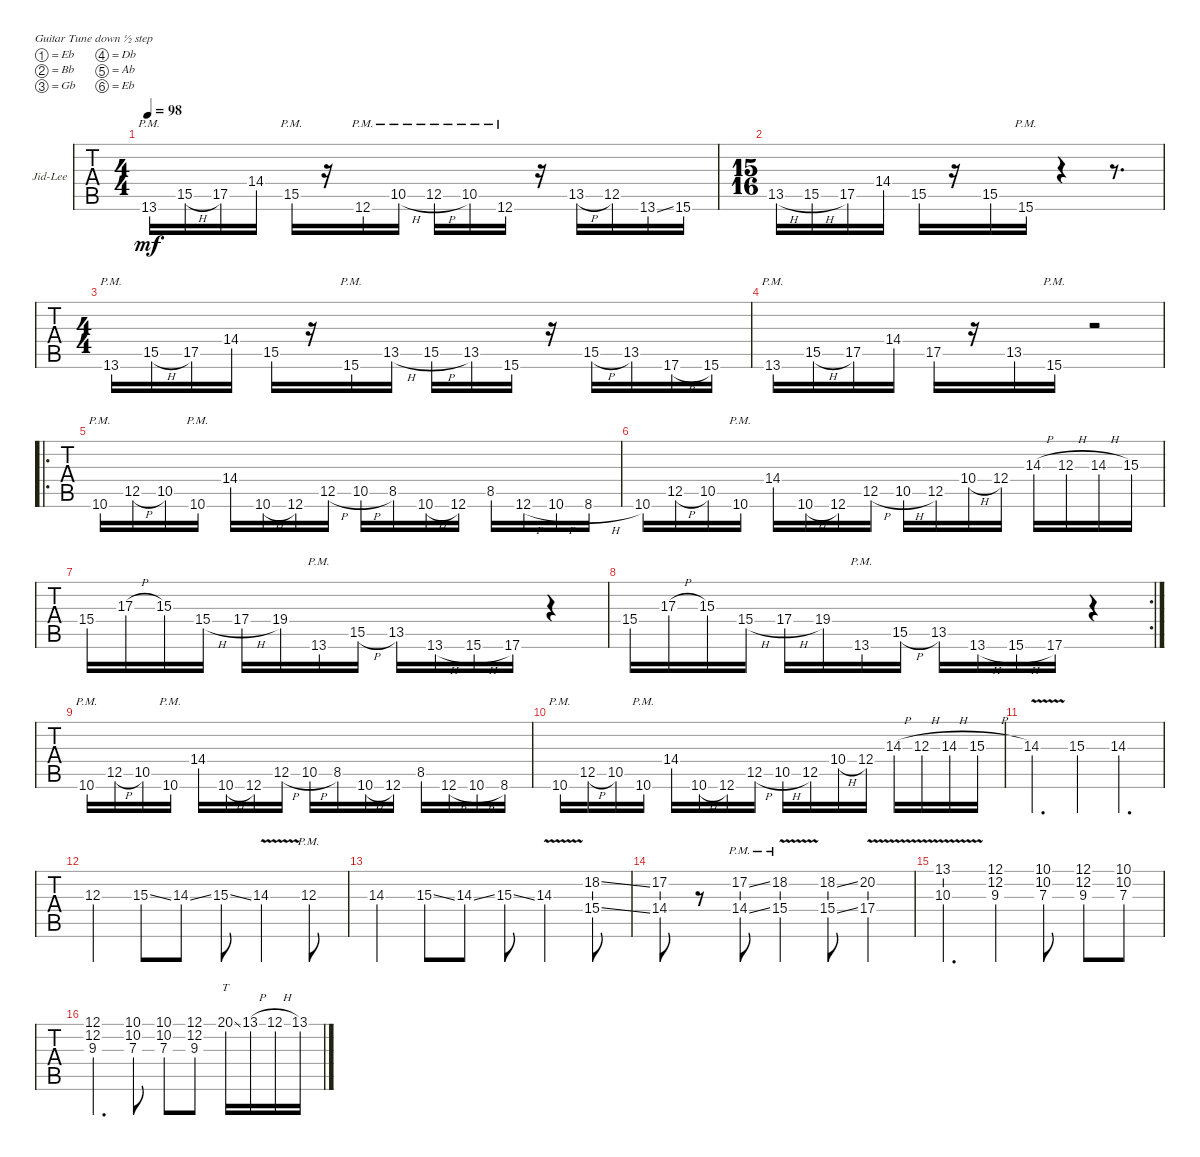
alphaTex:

\defaultSystemsLayout 4
\bracketExtendMode groupsimilarinstruments
\firstSystemTrackNameOrientation horizontal
\otherSystemsTrackNameOrientation horizontal
\track ("Jid-Lee" "Jid-Lee") {instrument distortionguitar}
\staff {tabs}
\tuning (Eb4 Bb3 Gb3 Db3 Ab2 Eb2)
\ts (4 4)
\tempo 98
\clef g2
\scale
0.485477
\ks c
13.6{pm}.16{dy mf instrument distortionguitar} 15.5{h}.16 17.5.16 14.4.16 15.5{pm}.16 r.16 12.6{pm}.16 10.5{h pm}.16 12.5{h pm}.16 10.5{pm}.16 12.6{pm}.16 r.16 13.5{h}.16 12.5.16 13.6{ss}.16 15.6.16 |
\ts (15 16)
\scale
0.257261 13.5{h}.16 15.5{h}.16 17.5.16 14.4.16 15.5.16 r.16 15.5.16 15.6{pm}.16 r.4 r.8{d} |
\ts (4 4)
\scale
0.257261 13.6{pm}.16 15.5{h}.16 17.5.16 14.4.16 15.5.16 r.16 15.6{pm}.16 13.5{h}.16 15.5{h}.16 13.5.16 15.6.16 r.16 15.5{h}.16 13.5.16 17.6{h}.16 15.6.16 |
\scale
0.333333 13.6{pm}.16 15.5{h}.16 17.5.16 14.4.16 17.5.16 r.16 13.5.16 15.6{pm}.16 r.2 |
\ro
\scale
0.333333 10.6{pm}.16 12.5{h}.16 10.5.16 10.6{pm}.16 14.4.16 10.6{h}.16 12.6.16 12.5{h}.16 10.5{h}.16 8.5.16 10.6{h}.16 12.6.16 8.5.16 12.6{h}.16 10.6{h}.16 8.6{h}.16 |
\scale
0.333333 10.6.16 12.5{h}.16 10.5.16 10.6{pm}.16 14.4.16 10.6{h}.16 12.6.16 12.5{h}.16 10.5{h}.16 12.5.16 10.4{h}.16 12.4.16 14.3{h}.16 12.3{h}.16 14.3{h}.16 15.3.16 |
\scale
0.333333 15.4.16 17.3{h}.16 15.3.16 15.4{h}.16 17.4{h}.16 19.4.16 13.6{pm}.16 15.5{h}.16 13.5.16 13.6{h}.16 15.6{h}.16 17.6.16 r.4 |
\rc 2
\scale
0.333333 15.4.16 17.3{h}.16 15.3.16 15.4{h}.16 17.4{h}.16 19.4.16 13.6{pm}.16 15.5{h}.16 13.5.16 13.6{h}.16 15.6{h}.16 17.6.16 r.4 |
\scale
0.333333 10.6{pm}.16 12.5{h}.16 10.5.16 10.6{pm}.16 14.4.16 10.6{h}.16 12.6.16 12.5{h}.16 10.5{h}.16 8.5.16 10.6{h}.16 12.6.16 8.5.16 12.6{h}.16 10.6{h}.16 8.6.16 |
\scale
0.333333 10.6{pm}.16 12.5{h}.16 10.5.16 10.6{pm}.16 14.4.16 10.6{h}.16 12.6.16 12.5{h}.16 10.5{h}.16 12.5.16 10.4{h}.16 12.4.16 14.3{h}.16 12.3{h}.16 14.3{h}.16 15.3{h}.16 |
\scale
0.333333 14.3{v}.4{d} 15.3.4 14.3.4{d} |
\scale
0.333333 12.3.4 15.3{ss}.8 14.3{ss}.8 15.3{ss}.8 14.3{v}.4 12.3{pm}.8 |
\scale
0.333333 14.3.4 15.3{ss}.8 14.3{ss}.8 15.3{ss}.8 14.3{v}.4 (15.4{ss} 18.2{ss}).8 |
\scale
0.333333 (14.4 17.2).8 r.8 (14.4{ss pm} 17.2{ss pm}).8 (15.4{v pm} 18.2{v}).4 (15.4{ss} 18.2{ss}).8 (17.4{v} 20.2{v}).4 |
\scale
0.333333 (13.1{v} 10.3{v}).4{d} (12.1 9.3 12.2).4 (10.1 7.3 10.2).8 (12.1 9.3 12.2).8 (10.1 7.3 10.2).8 |
\scale
0.333333 (12.1 9.3 12.2).4{d} (10.1 7.3 10.2).8 (10.1 7.3 10.2).8 (12.1 9.3 12.2).8 20.1{ss}.16{tt} 13.1{h}.16 12.1{h}.16 13.1.16
